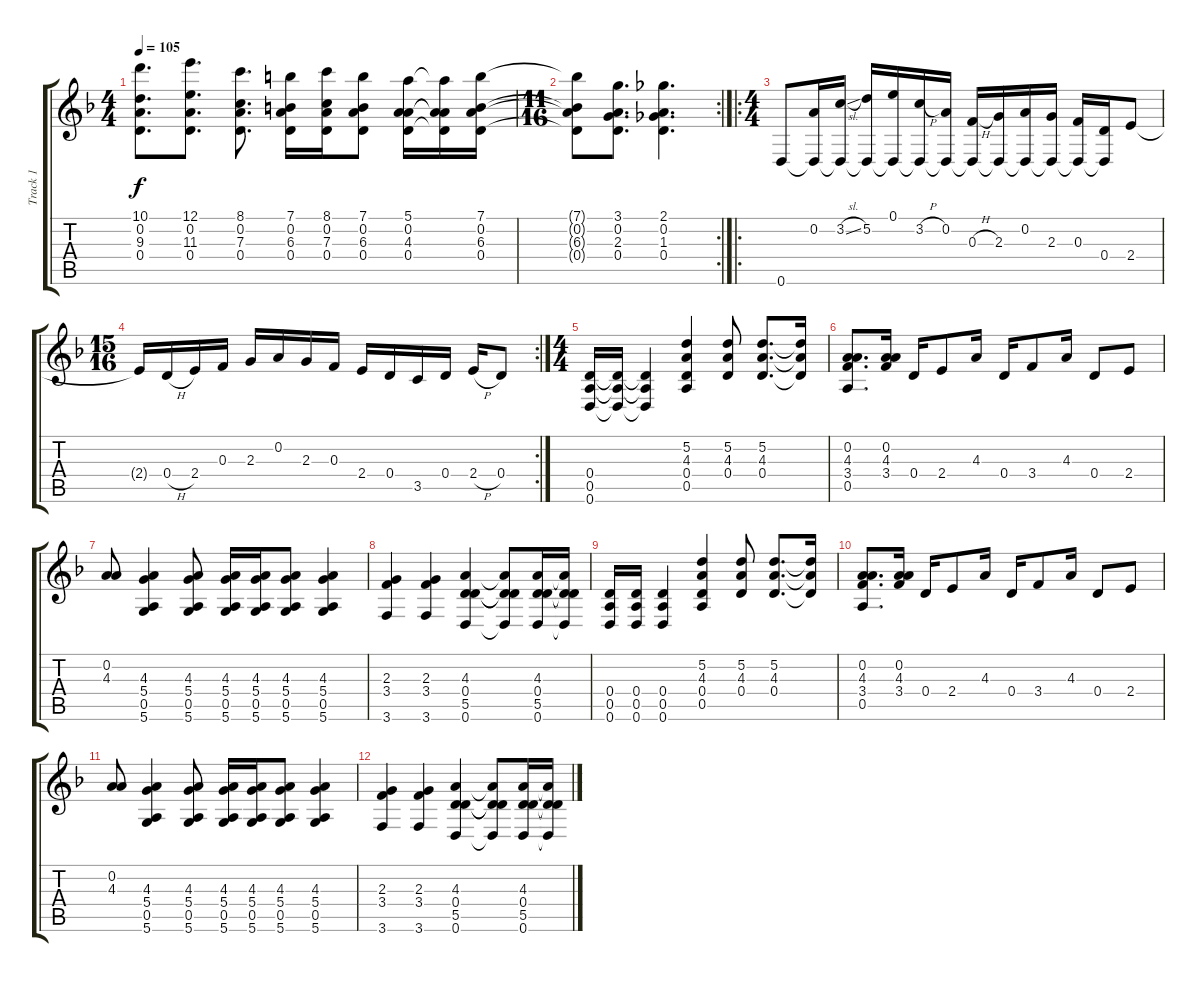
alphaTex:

\track ("Track 1" "Track 1") {instrument acousticguitarsteel}
\staff {score tabs}
\tuning (E4 A3 F3 D3 A2 D2) {hide}
\ts (4 4)
\tempo 105
\clef g2
\ks dminor
(10.1 0.2 9.3 0.4).8{d dy f} (12.1 0.2 11.3 0.4).8{d} (8.1 0.2 7.3 0.4).8{d} (7.1 0.2 6.3 0.4).16 (8.1 0.2 7.3 0.4).16 (7.1 0.2 6.3 0.4).8 (5.1 0.2 4.3 0.4).16 (5.1{t} 0.2{t} 4.3{t} 0.4{t}).16 (7.1 0.2 6.3 0.4).16 |
\rc 2
\ts (11 16)
(7.1{t} 0.2{t} 6.3{t} 0.4{t}).8 (3.1 0.2 2.3 0.4).8{d} (2.1 0.2 1.3 0.4).4{d} |
\ro
\ts (4 4)
0.6.8 (0.2 0.6{t}).16 (3.2{sl} 0.6{t}).16 (5.2 0.6{t}).16 (0.1 0.6{t}).16 (3.2{h} 0.6{t}).16 (0.2 0.6{t}).16 (0.3{h} 0.6{t}).16 (2.3 0.6{t}).16 (0.2 0.6{t}).16 (2.3 0.6{t}).16 (0.3 0.6{t}).16 (0.4 0.6{t}).16 2.4.8 |
\rc 2
\ts (15 16)
2.4{t}.16 0.4{h}.16 2.4.16 0.3.16 2.3.16 0.2.16 2.3.16 0.3.16 2.4.16 0.4.16 3.5.16 0.4.16 2.4{h}.16 0.4.8 |
\ts (4 4)
(0.4 0.5 0.6).16 (0.4{t} 0.5{t} 0.6{t}).16 (0.4{t} 0.5{t} 0.6{t}).4 (5.2 4.3 0.4 0.5).4 (5.2 4.3 0.4).8 (5.2 4.3 0.4).8{d} (5.2{t} 4.3{t} 0.4{t}).16 |
(0.2 4.3 3.4 0.5).8{d} (0.2 4.3 3.4).16 0.4.16 2.4.8 4.3.16 0.4.16 3.4.8 4.3.16 0.4.8 2.4.8 |
(0.2 4.3).8 (4.3 5.4 0.5 5.6).4 (4.3 5.4 0.5 5.6).8 (4.3 5.4 0.5 5.6).16 (4.3 5.4 0.5 5.6).16 (4.3 5.4 0.5 5.6).8 (4.3 5.4 0.5 5.6).4 |
(2.3 3.4 3.6).4 (2.3 3.4 3.6).4 (4.3 0.4 5.5 0.6).4 (4.3{t} 0.4{t} 5.5{t} 0.6{t}).8 (4.3 0.4 5.5 0.6).16 (4.3{t} 0.4{t} 5.5{t} 0.6{t}).16 |
(0.4 0.5 0.6).16 (0.4 0.5 0.6).16 (0.4 0.5 0.6).4 (5.2 4.3 0.4 0.5).4 (5.2 4.3 0.4).8 (5.2 4.3 0.4).8{d} (5.2{t} 4.3{t} 0.4{t}).16 |
(0.2 4.3 3.4 0.5).8{d} (0.2 4.3 3.4).16 0.4.16 2.4.8 4.3.16 0.4.16 3.4.8 4.3.16 0.4.8 2.4.8 |
(0.2 4.3).8 (4.3 5.4 0.5 5.6).4 (4.3 5.4 0.5 5.6).8 (4.3 5.4 0.5 5.6).16 (4.3 5.4 0.5 5.6).16 (4.3 5.4 0.5 5.6).8 (4.3 5.4 0.5 5.6).4 |
(2.3 3.4 3.6).4 (2.3 3.4 3.6).4 (4.3 0.4 5.5 0.6).4 (4.3{t} 0.4{t} 5.5{t} 0.6{t}).8 (4.3 0.4 5.5 0.6).16 (4.3{t} 0.4{t} 5.5{t} 0.6{t}).16
